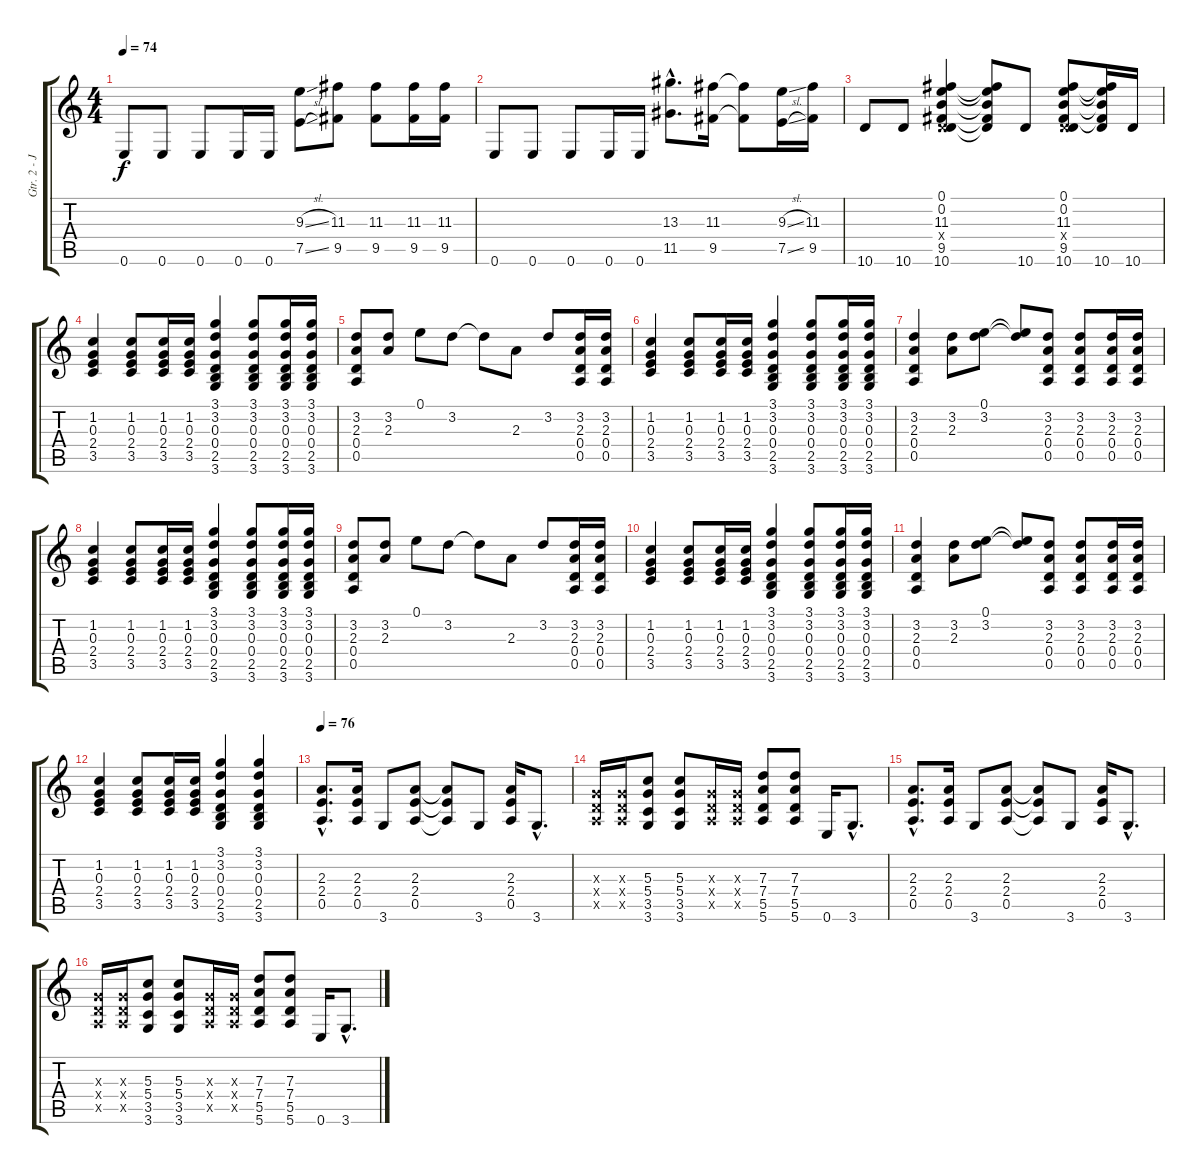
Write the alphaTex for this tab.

\track ("Gtr. 2 - James" "Gtr. 2 - J") {instrument electricguitarclean}
\staff {score tabs}
\tuning (E4 B3 G3 D3 A2 E2) {hide}
\ts (4 4)
\tempo 74
\clef g2
\ks c
0.6.8{dy f} 0.6.8 0.6.8 0.6.16 0.6.16 (9.3{sl} 7.5{sl}).8 (11.3 9.5).8 (11.3 9.5).8 (11.3 9.5).16 (11.3 9.5).16 |
0.6.8 0.6.8 0.6.8 0.6.16 0.6.16 (13.3{hac} 11.5{hac}).8{d} (11.3 9.5).16 (11.3{t} 9.5{t}).8 (9.3{sl} 7.5{sl}).16 (11.3 9.5).16 |
10.6.8 10.6.8 (0.1 0.2 11.3 0.4{x} 9.5 10.6).4 (0.1{t} 0.2{t} 11.3{t} 9.5{t} 10.6{t}).8 10.6.8 (0.1 0.2 11.3 0.4{x} 9.5 10.6).8 (0.1{t} 0.2{t} 11.3{t} 9.5{t} 10.6).16 10.6.16 |
(1.2 0.3 2.4 3.5).4{instrument distortionguitar} (1.2 0.3 2.4 3.5).8 (1.2 0.3 2.4 3.5).16 (1.2 0.3 2.4 3.5).16 (3.1 3.2 0.3 0.4 2.5 3.6).4 (3.1 3.2 0.3 0.4 2.5 3.6).8 (3.1 3.2 0.3 0.4 2.5 3.6).16 (3.1 3.2 0.3 0.4 2.5 3.6).16 |
(3.2 2.3 0.4 0.5).8 (3.2 2.3).8 0.1.8 3.2.8 3.2{t}.8 2.3.8 3.2.8 (3.2 2.3 0.4 0.5).16 (3.2 2.3 0.4 0.5).16 |
(1.2 0.3 2.4 3.5).4 (1.2 0.3 2.4 3.5).8 (1.2 0.3 2.4 3.5).16 (1.2 0.3 2.4 3.5).16 (3.1 3.2 0.3 0.4 2.5 3.6).4 (3.1 3.2 0.3 0.4 2.5 3.6).8 (3.1 3.2 0.3 0.4 2.5 3.6).16 (3.1 3.2 0.3 0.4 2.5 3.6).16 |
(3.2 2.3 0.4 0.5).4 (3.2 2.3).8 (0.1 3.2).8 (0.1{t} 3.2{t}).8 (3.2 2.3 0.4 0.5).8 (3.2 2.3 0.4 0.5).8 (3.2 2.3 0.4 0.5).16 (3.2 2.3 0.4 0.5).16 |
(1.2 0.3 2.4 3.5).4 (1.2 0.3 2.4 3.5).8 (1.2 0.3 2.4 3.5).16 (1.2 0.3 2.4 3.5).16 (3.1 3.2 0.3 0.4 2.5 3.6).4 (3.1 3.2 0.3 0.4 2.5 3.6).8 (3.1 3.2 0.3 0.4 2.5 3.6).16 (3.1 3.2 0.3 0.4 2.5 3.6).16 |
(3.2 2.3 0.4 0.5).8 (3.2 2.3).8 0.1.8 3.2.8 3.2{t}.8 2.3.8 3.2.8 (3.2 2.3 0.4 0.5).16 (3.2 2.3 0.4 0.5).16 |
(1.2 0.3 2.4 3.5).4 (1.2 0.3 2.4 3.5).8 (1.2 0.3 2.4 3.5).16 (1.2 0.3 2.4 3.5).16 (3.1 3.2 0.3 0.4 2.5 3.6).4 (3.1 3.2 0.3 0.4 2.5 3.6).8 (3.1 3.2 0.3 0.4 2.5 3.6).16 (3.1 3.2 0.3 0.4 2.5 3.6).16 |
(3.2 2.3 0.4 0.5).4 (3.2 2.3).8 (0.1 3.2).8 (0.1{t} 3.2{t}).8 (3.2 2.3 0.4 0.5).8 (3.2 2.3 0.4 0.5).8 (3.2 2.3 0.4 0.5).16 (3.2 2.3 0.4 0.5).16 |
(1.2 0.3 2.4 3.5).4 (1.2 0.3 2.4 3.5).8 (1.2 0.3 2.4 3.5).16 (1.2 0.3 2.4 3.5).16 (3.1 3.2 0.3 0.4 2.5 3.6).4 (3.1 3.2 0.3 0.4 2.5 3.6).4 |
\tempo 76
(2.3{hac} 2.4{hac} 0.5{hac}).8{d} (2.3 2.4 0.5).16 3.6.8 (2.3 2.4 0.5).8 (2.3{t} 2.4{t} 0.5{t}).8 3.6.8 (2.3 2.4 0.5).16 3.6{hac}.8{d} |
(0.3{x} 0.4{x} 0.5{x}).16 (0.3{x} 0.4{x} 0.5{x}).16 (5.3 5.4 3.5 3.6).8 (5.3 5.4 3.5 3.6).8 (0.3{x} 0.4{x} 0.5{x}).16 (0.3{x} 0.4{x} 0.5{x}).16 (7.3 7.4 5.5 5.6).8 (7.3 7.4 5.5 5.6).8 0.6.16 3.6{hac}.8{d} |
(2.3{hac} 2.4{hac} 0.5{hac}).8{d} (2.3 2.4 0.5).16 3.6.8 (2.3 2.4 0.5).8 (2.3{t} 2.4{t} 0.5{t}).8 3.6.8 (2.3 2.4 0.5).16 3.6{hac}.8{d} |
(0.3{x} 0.4{x} 0.5{x}).16 (0.3{x} 0.4{x} 0.5{x}).16 (5.3 5.4 3.5 3.6).8 (5.3 5.4 3.5 3.6).8 (0.3{x} 0.4{x} 0.5{x}).16 (0.3{x} 0.4{x} 0.5{x}).16 (7.3 7.4 5.5 5.6).8 (7.3 7.4 5.5 5.6).8 0.6.16 3.6{hac}.8{d}
